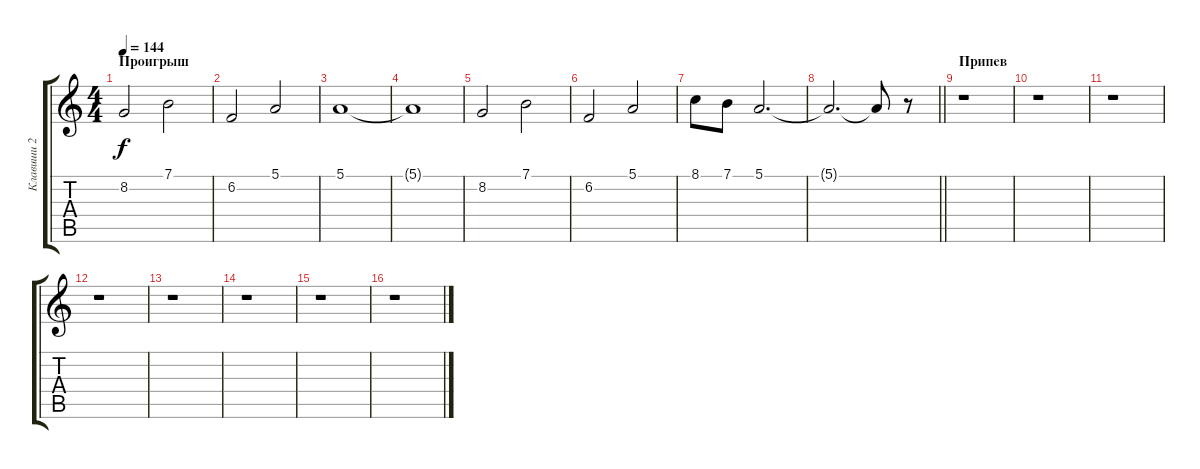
\track ("Клавиши 2" "Клавиши 2") {instrument flute}
\staff {score tabs}
\tuning (E4 B3 G3 D3 A2 E2) {hide}
\ts (4 4)
\section ("" "Проигрыш")
\tempo 144
\clef g2
\ks c
8.2.2{dy f} 7.1.2 |
6.2.2 5.1.2 |
5.1.1 |
5.1{t}.1 |
8.2.2 7.1.2 |
6.2.2 5.1.2 |
8.1.8 7.1.8 5.1.2{d} |
\barLineRight lightlight
5.1{t}.2{d} 5.1{t}.8 r.8 |
\section ("" "Припев")
r.1 |
r.1 |
r.1 |
r.1 |
r.1 |
r.1 |
r.1 |
r.1
